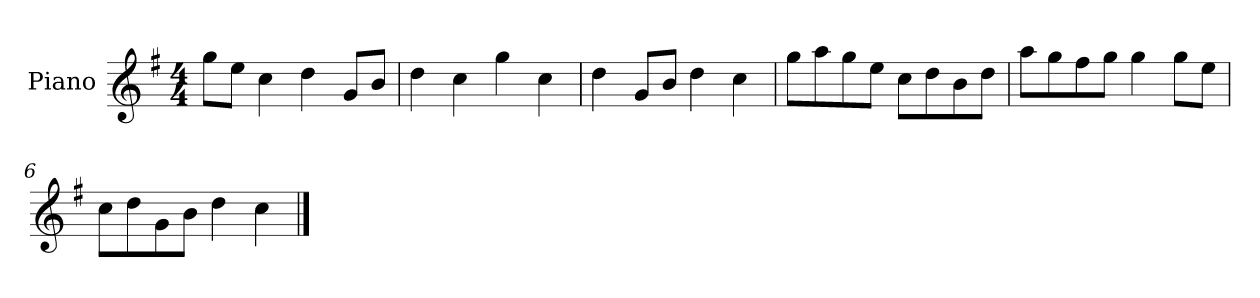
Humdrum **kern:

**kern
*part1
*staff1
*I"Piano
*I'P-no
*clefG2
*k[f#]
*M4/4
*MM90
=1
8gg\L
8ee\J
4cc\
4dd\
8g/L
8b/J
=2
4dd\
4cc\
4gg\
4cc\
=3
4dd\
8g/L
8b/J
4dd\
4cc\
=4
8gg\L
8aa\
8gg\
8ee\J
8cc\L
8dd\
8b\
8dd\J
=5
8aa\L
8gg\
8ff#\
8gg\J
4gg\
8gg\L
8ee\J
=6
8cc\L
8dd\
8g\
8b\J
4dd\
4cc\
==
*-
